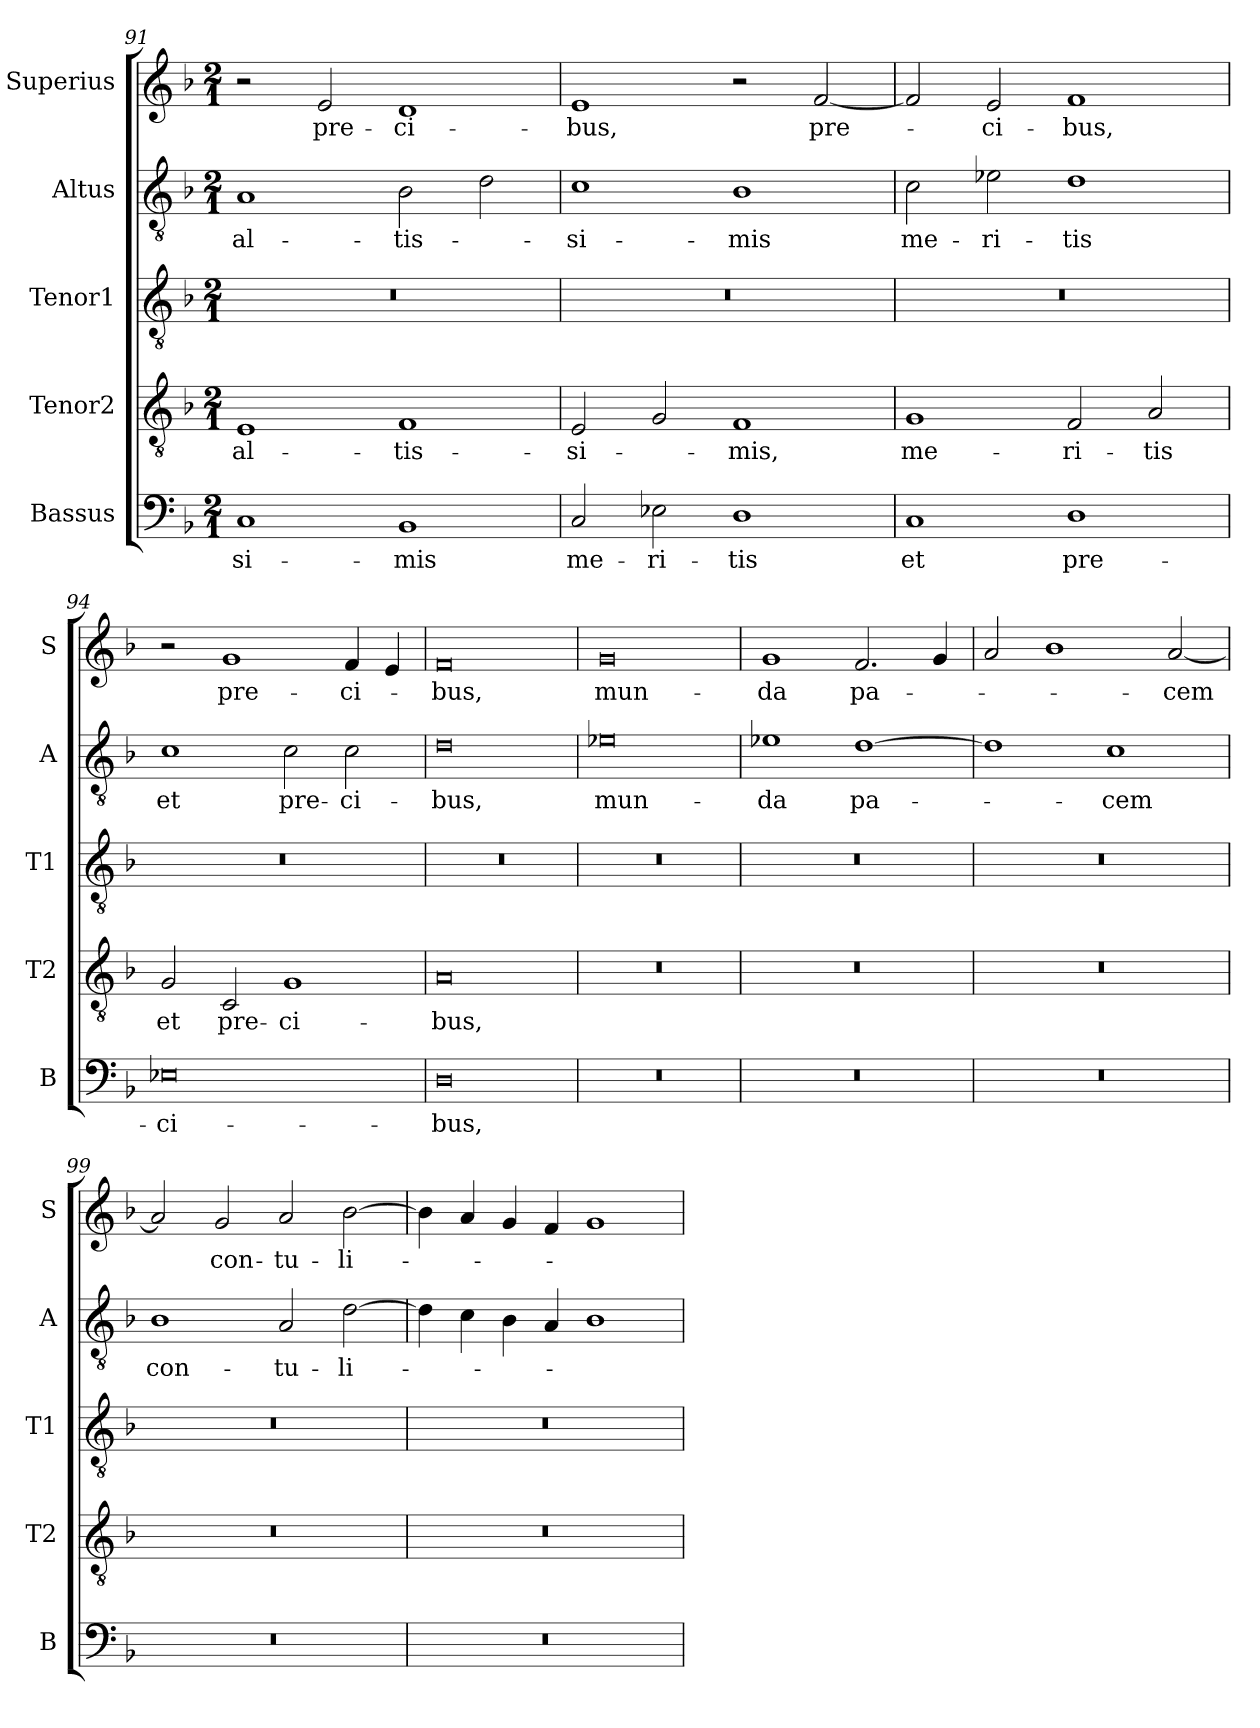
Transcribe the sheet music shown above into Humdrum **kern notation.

**kern	**text	**kern	**text	**kern	**kern	**text	**kern	**text
*part5	*part5	*part4	*part4	*part3	*part2	*part2	*part1	*part1
*staff5	*staff5	*staff4	*staff4	*staff3	*staff2	*staff2	*staff1	*staff1
*I"Bassus	*	*I"Tenor2	*	*I"Tenor1	*I"Altus	*	*I"Superius	*
*I'B	*	*I'T2	*	*I'T1	*I'A	*	*I'S	*
*clefF4	*	*clefGv2	*	*clefGv2	*clefGv2	*	*clefG2	*
*k[b-]	*	*k[b-]	*	*k[b-]	*k[b-]	*	*k[b-]	*
*M2/1	*	*M2/1	*	*M2/1	*M2/1	*	*M2/1	*
=91	=91	=91	=91	=91	=91	=91	=91	=91
1C	-si-	1E	al-	0r	1A	al-	2r	.
.	.	.	.	.	.	.	2e/	pre-
1BB-	-mis	1F	-tis-	.	2B-\	-tis-	1d	-ci-
.	.	.	.	.	2d\	.	.	.
=92	=92	=92	=92	=92	=92	=92	=92	=92
2C/	me-	2E/	-si-	0r	1c	-si-	1e	-bus,
2E-X\	-ri-	2G/	.	.	.	.	.	.
1D	-tis	1F	-mis,	.	1B-	-mis	2r	.
.	.	.	.	.	.	.	[2f/	pre-
=93	=93	=93	=93	=93	=93	=93	=93	=93
1C	et	1G	me-	0r	2c\	me-	2f/]	.
.	.	.	.	.	2e-X\	-ri-	2e/	-ci-
1D	pre-	2F/	-ri-	.	1d	-tis	1f	-bus,
.	.	2A/	-tis	.	.	.	.	.
=94	=94	=94	=94	=94	=94	=94	=94	=94
0E-X	-ci-	2G/	et	0r	1c	et	2r	.
.	.	2C/	pre-	.	.	.	1g	pre-
.	.	1G	-ci-	.	2c\	pre-	.	.
.	.	.	.	.	2c\	-ci-	4f/	-ci-
.	.	.	.	.	.	.	4e/	.
=95	=95	=95	=95	=95	=95	=95	=95	=95
0D	-bus,	0A	-bus,	0r	0d	-bus,	0f	-bus,
=96	=96	=96	=96	=96	=96	=96	=96	=96
0r	.	0r	.	0r	0e-X	mun-	0g	mun-
=97	=97	=97	=97	=97	=97	=97	=97	=97
0r	.	0r	.	0r	1e-X	-da	1g	-da
.	.	.	.	.	[1d	pa-	2.f/	pa-
.	.	.	.	.	.	.	4g/	.
=98	=98	=98	=98	=98	=98	=98	=98	=98
0r	.	0r	.	0r	1d]	.	2a/	.
.	.	.	.	.	.	.	1b-	.
.	.	.	.	.	1c	-cem	.	.
.	.	.	.	.	.	.	[2a/	-cem
=99	=99	=99	=99	=99	=99	=99	=99	=99
0r	.	0r	.	0r	1B-	con-	2a/]	.
.	.	.	.	.	.	.	2g/	con-
.	.	.	.	.	2A/	-tu-	2a/	-tu-
.	.	.	.	.	[2d\	-li-	[2b-\	-li-
=100	=100	=100	=100	=100	=100	=100	=100	=100
0r	.	0r	.	0r	4d\]	.	4b-\]	.
.	.	.	.	.	4c\	.	4a/	.
.	.	.	.	.	4B-\	.	4g/	.
.	.	.	.	.	4A/	.	4f/	.
.	.	.	.	.	1B-	.	1g	.
=	=	=	=	=	=	=	=	=
*-	*-	*-	*-	*-	*-	*-	*-	*-
